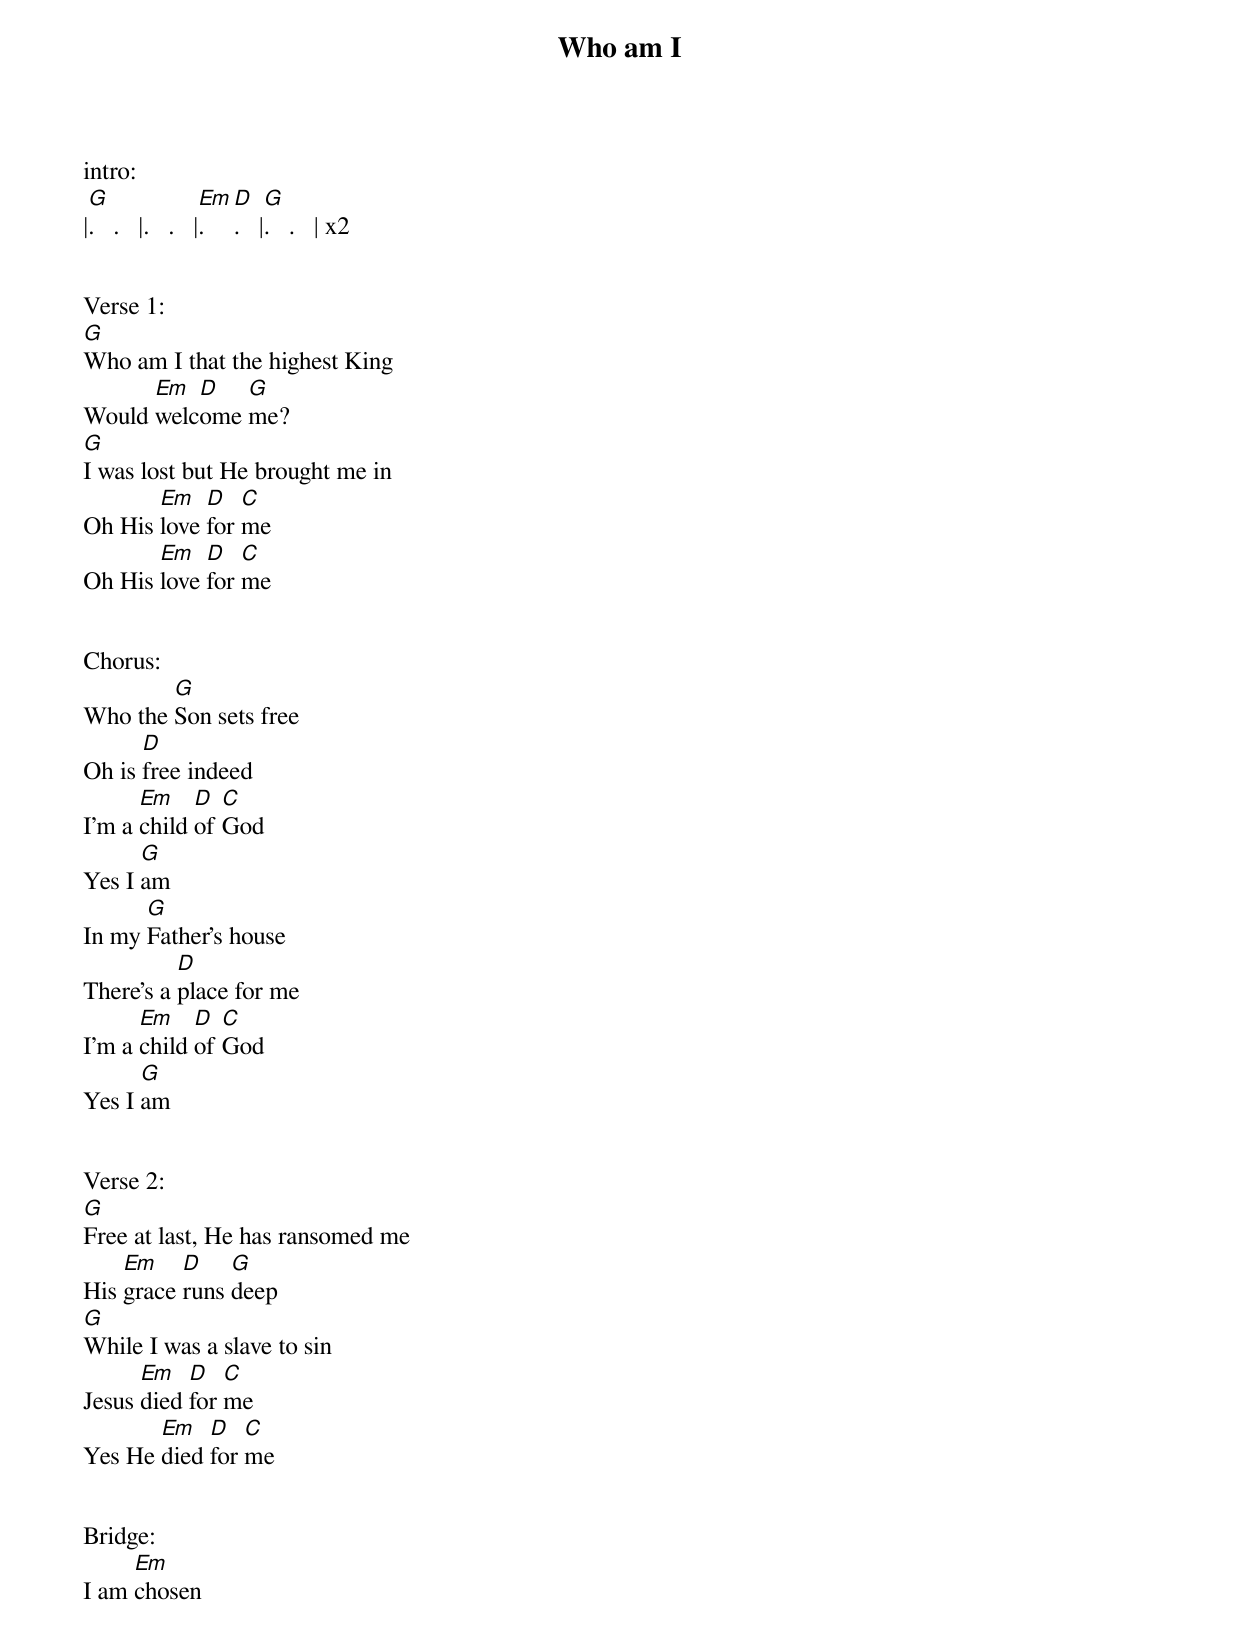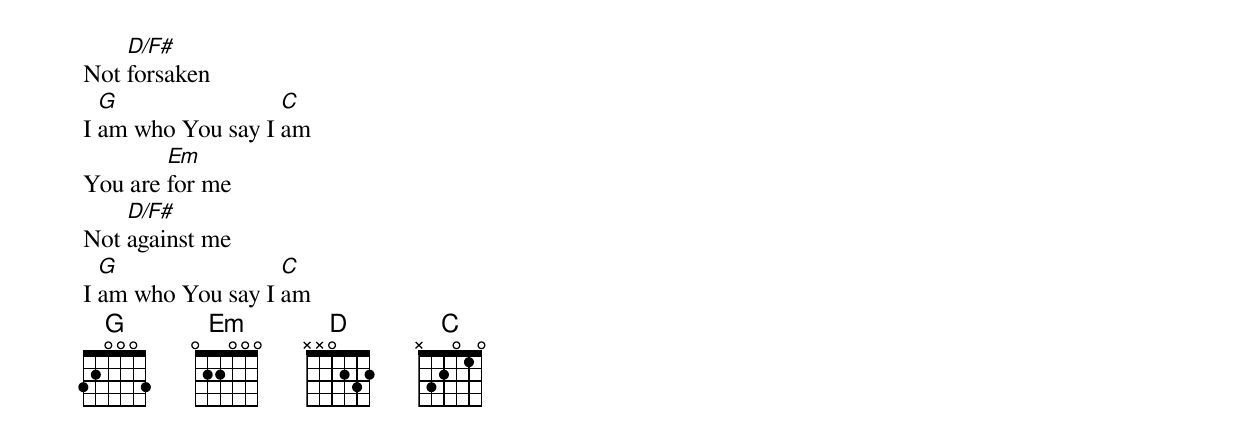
{title: Who am I}
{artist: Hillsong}
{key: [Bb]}

intro:
|[G].   .   |.   .   |[Em].   [D].   |[G].   .   | x2


Verse 1:
[G]Who am I that the highest King
Would [Em]welc[D]ome [G]me?
[G]I was lost but He brought me in
Oh His [Em]love [D]for [C]me
Oh His [Em]love [D]for [C]me


Chorus:
Who the [G]Son sets free
Oh is [D]free indeed
I'm a [Em]child [D]of [C]God
Yes I [G]am
In my [G]Father's house
There's a [D]place for me
I'm a [Em]child [D]of [C]God
Yes I [G]am


Verse 2:
[G]Free at last, He has ransomed me
His [Em]grace [D]runs [G]deep
[G]While I was a slave to sin
Jesus [Em]died [D]for [C]me
Yes He [Em]died [D]for [C]me


Bridge:
I am [Em]chosen
Not [D/F#]forsaken
I [G]am who You say I [C]am
You are [Em]for me
Not [D/F#]against me
I [G]am who You say I [C]am
